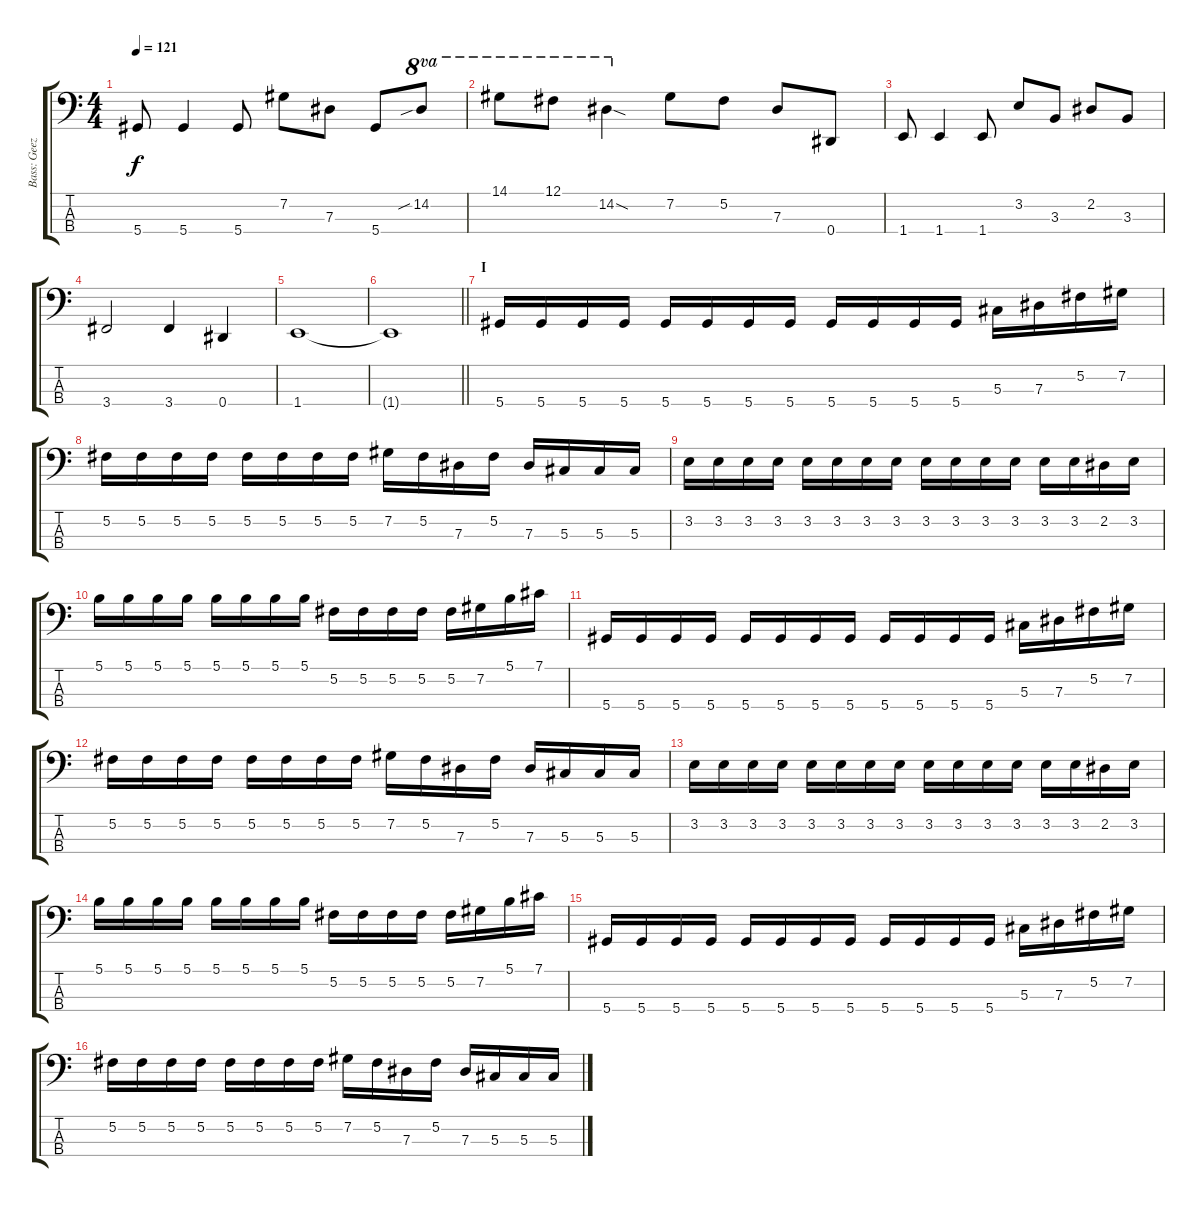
\track ("Bass: Geezer" "Bass: Geez") {instrument electricbassfinger}
\staff {score tabs}
\tuning (Gb2 Db2 Ab1 Eb1) {hide}
\ts (4 4)
\tempo 121
\clef f4
\ks c
5.4.8{dy f} 5.4.4 5.4.8 7.2.8 7.3.8 5.4.8 14.2{sib}.8{ot 8va} |
14.1.8{ot 8va} 12.1.8{ot 8va} 14.2{sod}.4{ot 8va} 7.2.8 5.2.8 7.3.8 0.4.8 |
1.4.8 1.4.4 1.4.8 3.2.8 3.3.8 2.2.8 3.3.8 |
3.4.2 3.4.4 0.4.4 |
1.4.1 |
\barLineRight lightlight
1.4{t}.1 |
\section ("" "I")
5.4.16 5.4.16 5.4.16 5.4.16 5.4.16 5.4.16 5.4.16 5.4.16 5.4.16 5.4.16 5.4.16 5.4.16 5.3.16 7.3.16 5.2.16 7.2.16 |
5.2.16 5.2.16 5.2.16 5.2.16 5.2.16 5.2.16 5.2.16 5.2.16 7.2.16 5.2.16 7.3.16 5.2.16 7.3.16 5.3.16 5.3.16 5.3.16 |
3.2.16 3.2.16 3.2.16 3.2.16 3.2.16 3.2.16 3.2.16 3.2.16 3.2.16 3.2.16 3.2.16 3.2.16 3.2.16 3.2.16 2.2.16 3.2.16 |
5.1.16 5.1.16 5.1.16 5.1.16 5.1.16 5.1.16 5.1.16 5.1.16 5.2.16 5.2.16 5.2.16 5.2.16 5.2.16 7.2.16 5.1.16 7.1.16 |
5.4.16 5.4.16 5.4.16 5.4.16 5.4.16 5.4.16 5.4.16 5.4.16 5.4.16 5.4.16 5.4.16 5.4.16 5.3.16 7.3.16 5.2.16 7.2.16 |
5.2.16 5.2.16 5.2.16 5.2.16 5.2.16 5.2.16 5.2.16 5.2.16 7.2.16 5.2.16 7.3.16 5.2.16 7.3.16 5.3.16 5.3.16 5.3.16 |
3.2.16 3.2.16 3.2.16 3.2.16 3.2.16 3.2.16 3.2.16 3.2.16 3.2.16 3.2.16 3.2.16 3.2.16 3.2.16 3.2.16 2.2.16 3.2.16 |
5.1.16 5.1.16 5.1.16 5.1.16 5.1.16 5.1.16 5.1.16 5.1.16 5.2.16 5.2.16 5.2.16 5.2.16 5.2.16 7.2.16 5.1.16 7.1.16 |
5.4.16 5.4.16 5.4.16 5.4.16 5.4.16 5.4.16 5.4.16 5.4.16 5.4.16 5.4.16 5.4.16 5.4.16 5.3.16 7.3.16 5.2.16 7.2.16 |
5.2.16 5.2.16 5.2.16 5.2.16 5.2.16 5.2.16 5.2.16 5.2.16 7.2.16 5.2.16 7.3.16 5.2.16 7.3.16 5.3.16 5.3.16 5.3.16
